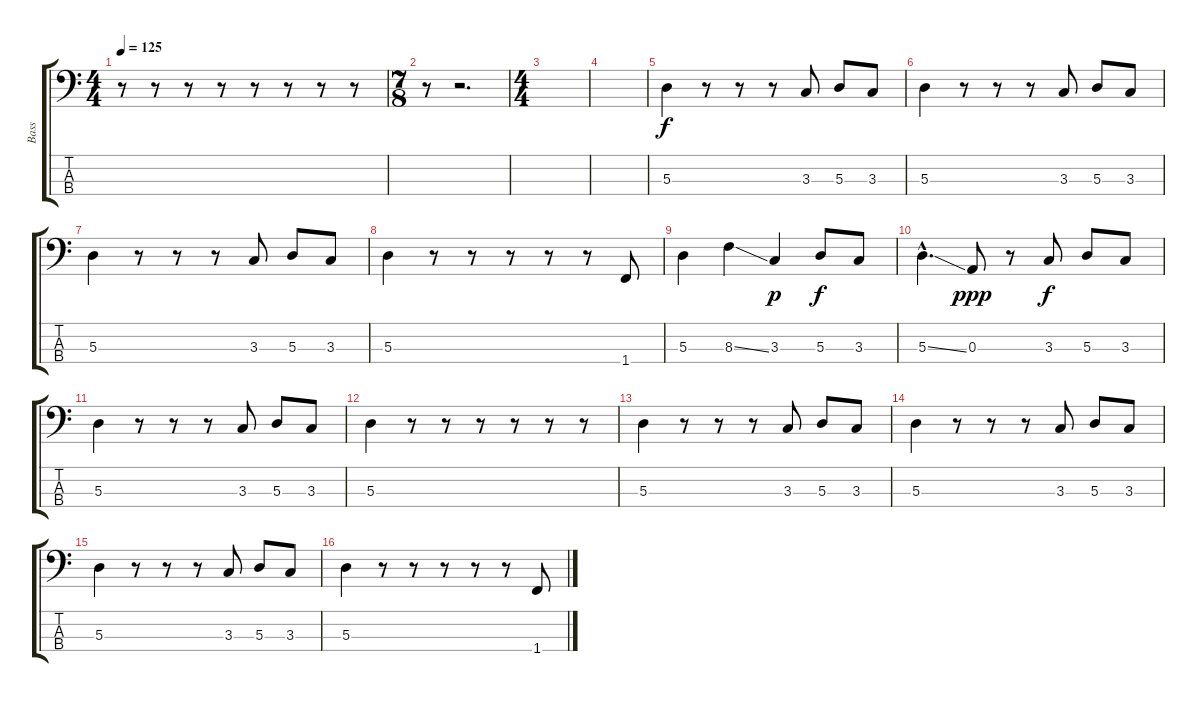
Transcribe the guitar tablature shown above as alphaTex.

\track ("Bass" "Bass") {instrument acousticbass}
\staff {score tabs}
\tuning (G2 D2 A1 E1) {hide}
\ts (4 4)
\tempo 125
\clef f4
\ks c
r.8{dy f instrument acousticbass} r.8 r.8 r.8 r.8 r.8 r.8 r.8 |
\ts (7 8)
r.8 r.2{d} |
\ts (4 4)
|
|
5.3.4 r.8 r.8 r.8 3.3.8 5.3.8 3.3.8 |
5.3.4 r.8 r.8 r.8 3.3.8 5.3.8 3.3.8 |
5.3.4 r.8 r.8 r.8 3.3.8 5.3.8 3.3.8 |
5.3.4 r.8 r.8 r.8 r.8 r.8 1.4.8 |
5.3.4 8.3{ss}.4 3.3.4{dy p} 5.3.8{dy f} 3.3.8 |
5.3{ss hac}.4{d} 0.3.8{dy ppp} r.8 3.3.8{dy f} 5.3.8 3.3.8 |
5.3.4 r.8 r.8 r.8 3.3.8 5.3.8 3.3.8 |
5.3.4 r.8 r.8 r.8 r.8 r.8 r.8 |
5.3.4 r.8 r.8 r.8 3.3.8 5.3.8 3.3.8 |
5.3.4 r.8 r.8 r.8 3.3.8 5.3.8 3.3.8 |
5.3.4 r.8 r.8 r.8 3.3.8 5.3.8 3.3.8 |
5.3.4 r.8 r.8 r.8 r.8 r.8 1.4.8
